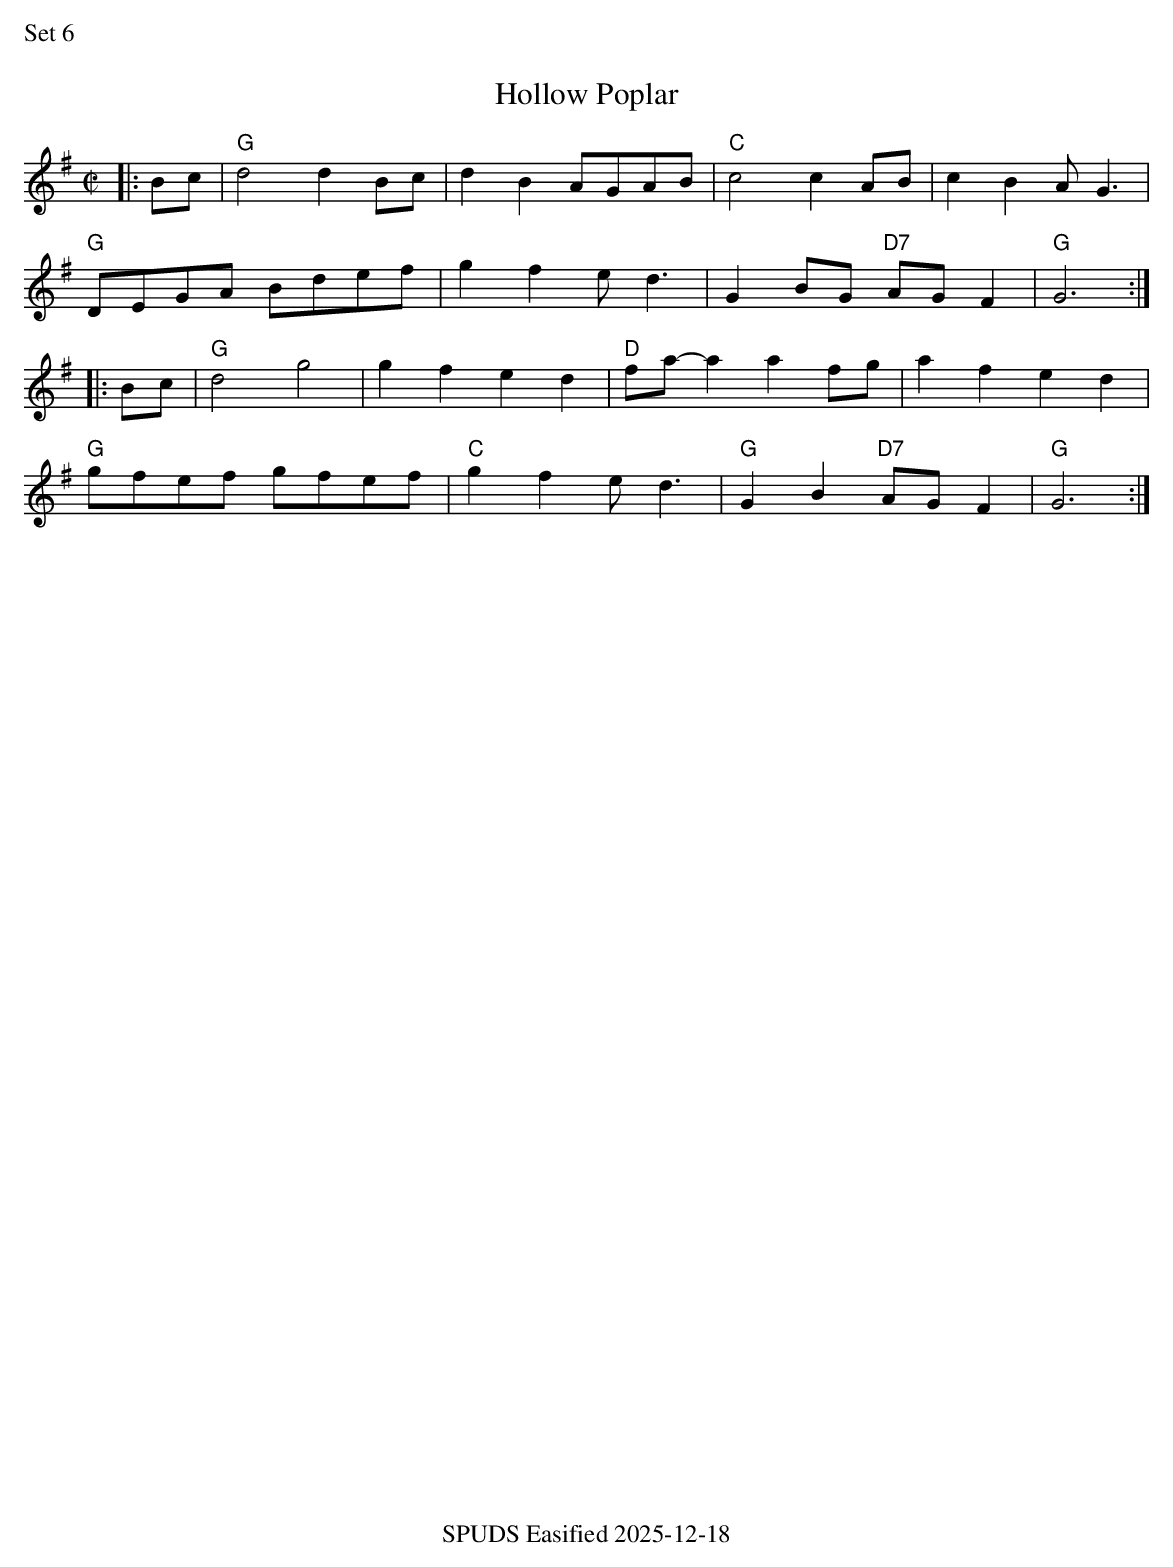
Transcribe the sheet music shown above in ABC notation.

X:1
%%text Set 6
T:Hollow Poplar
M:C|
K:G
|:Bc|"G"d4d2 Bc|d2B2 AGAB|"C"c4 c2 AB|c2B2 AG3|
"G"DEGA Bdef|g2f2 ed3| G2 BG "D7"AG F2|"G"G6:|
|:Bc|"G"d4g4|g2f2e2d2|"D"fa-a2 a2 fg|a2f2 e2d2|
"G"gfef gfef|"C"g2 f2 ed3| "G"G2 B2 "D7"AG F2|"G" G6:|
